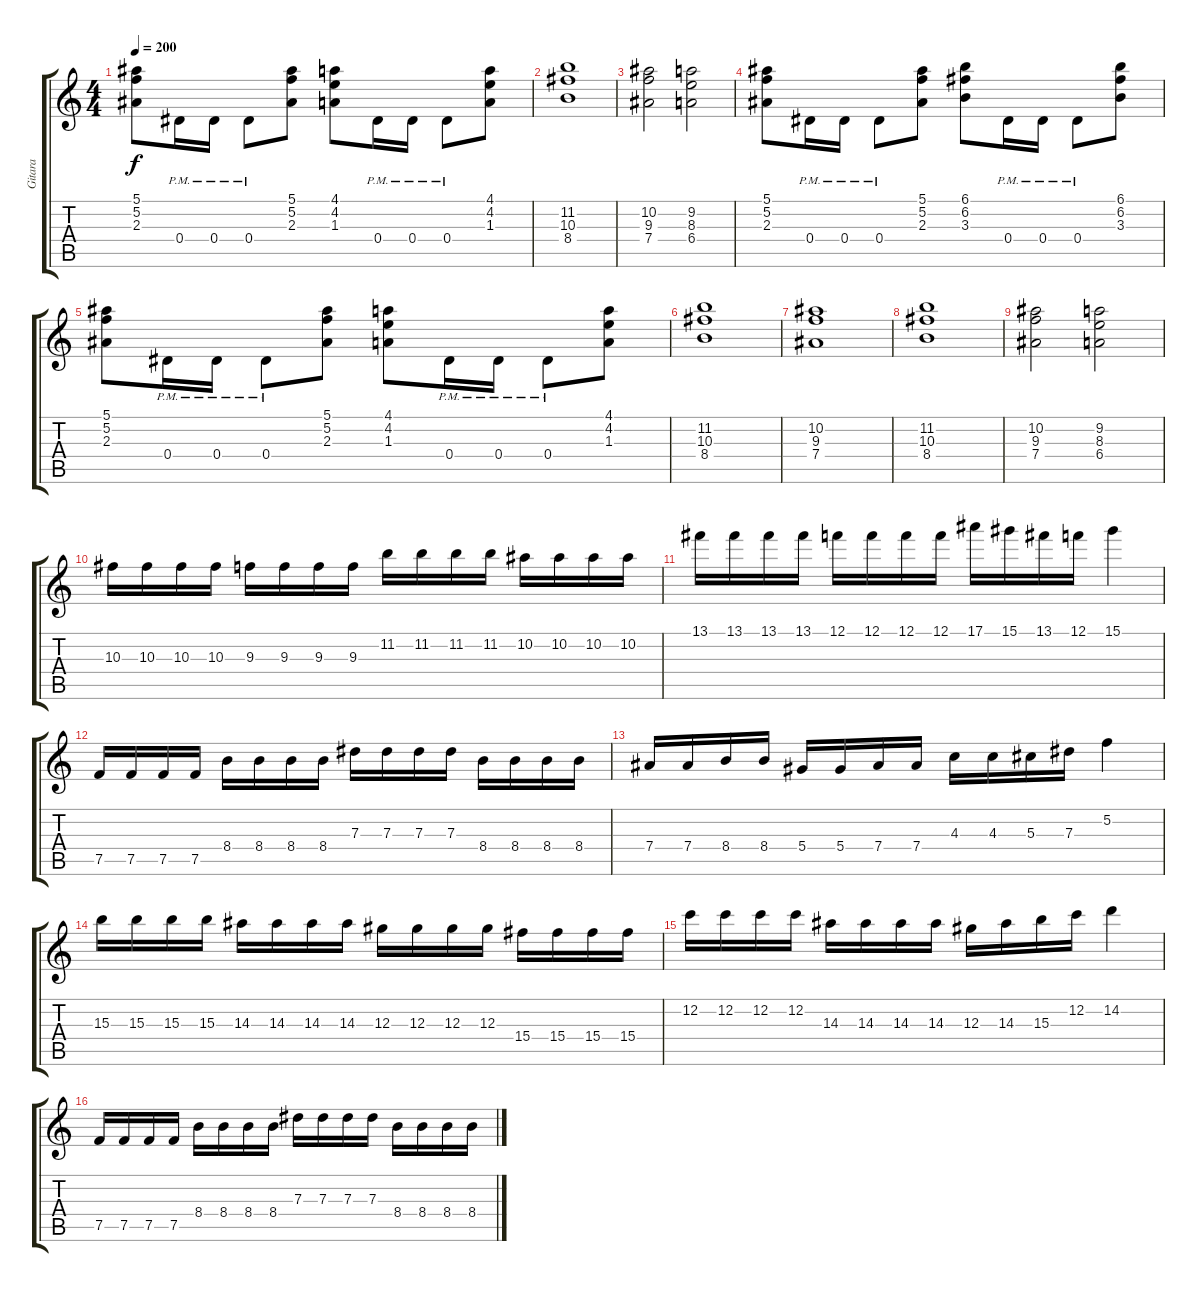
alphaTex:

\track ("Gitara " "Gitara ") {instrument overdrivenguitar}
\staff {score tabs}
\tuning (F4 C4 Ab3 Eb3 Bb2 F2) {hide}
\ts (4 4)
\tempo 200
\clef g2
\ks c
(5.1 5.2 2.3).8{dy f} 0.4{pm}.16 0.4{pm}.16 0.4{pm}.8 (5.1 5.2 2.3).8 (4.1 4.2 1.3).8 0.4{pm}.16 0.4{pm}.16 0.4{pm}.8 (4.1 4.2 1.3).8 |
(11.2 10.3 8.4).1 |
(10.2 9.3 7.4).2 (9.2 8.3 6.4).2 |
(5.1 5.2 2.3).8 0.4{pm}.16 0.4{pm}.16 0.4{pm}.8 (5.1 5.2 2.3).8 (6.1 6.2 3.3).8 0.4{pm}.16 0.4{pm}.16 0.4{pm}.8 (6.1 6.2 3.3).8 |
(5.1 5.2 2.3).8 0.4{pm}.16 0.4{pm}.16 0.4{pm}.8 (5.1 5.2 2.3).8 (4.1 4.2 1.3).8 0.4{pm}.16 0.4{pm}.16 0.4{pm}.8 (4.1 4.2 1.3).8 |
(11.2 10.3 8.4).1 |
(10.2 9.3 7.4).1 |
(11.2 10.3 8.4).1 |
(10.2 9.3 7.4).2 (9.2 8.3 6.4).2 |
10.3.16 10.3.16 10.3.16 10.3.16 9.3.16 9.3.16 9.3.16 9.3.16 11.2.16 11.2.16 11.2.16 11.2.16 10.2.16 10.2.16 10.2.16 10.2.16 |
13.1.16 13.1.16 13.1.16 13.1.16 12.1.16 12.1.16 12.1.16 12.1.16 17.1.16 15.1.16 13.1.16 12.1.16 15.1.4 |
7.5.16 7.5.16 7.5.16 7.5.16 8.4.16 8.4.16 8.4.16 8.4.16 7.3.16 7.3.16 7.3.16 7.3.16 8.4.16 8.4.16 8.4.16 8.4.16 |
7.4.16 7.4.16 8.4.16 8.4.16 5.4.16 5.4.16 7.4.16 7.4.16 4.3.16 4.3.16 5.3.16 7.3.16 5.2.4 |
15.3.16 15.3.16 15.3.16 15.3.16 14.3.16 14.3.16 14.3.16 14.3.16 12.3.16 12.3.16 12.3.16 12.3.16 15.4.16 15.4.16 15.4.16 15.4.16 |
12.2.16 12.2.16 12.2.16 12.2.16 14.3.16 14.3.16 14.3.16 14.3.16 12.3.16 14.3.16 15.3.16 12.2.16 14.2.4 |
7.5.16 7.5.16 7.5.16 7.5.16 8.4.16 8.4.16 8.4.16 8.4.16 7.3.16 7.3.16 7.3.16 7.3.16 8.4.16 8.4.16 8.4.16 8.4.16
